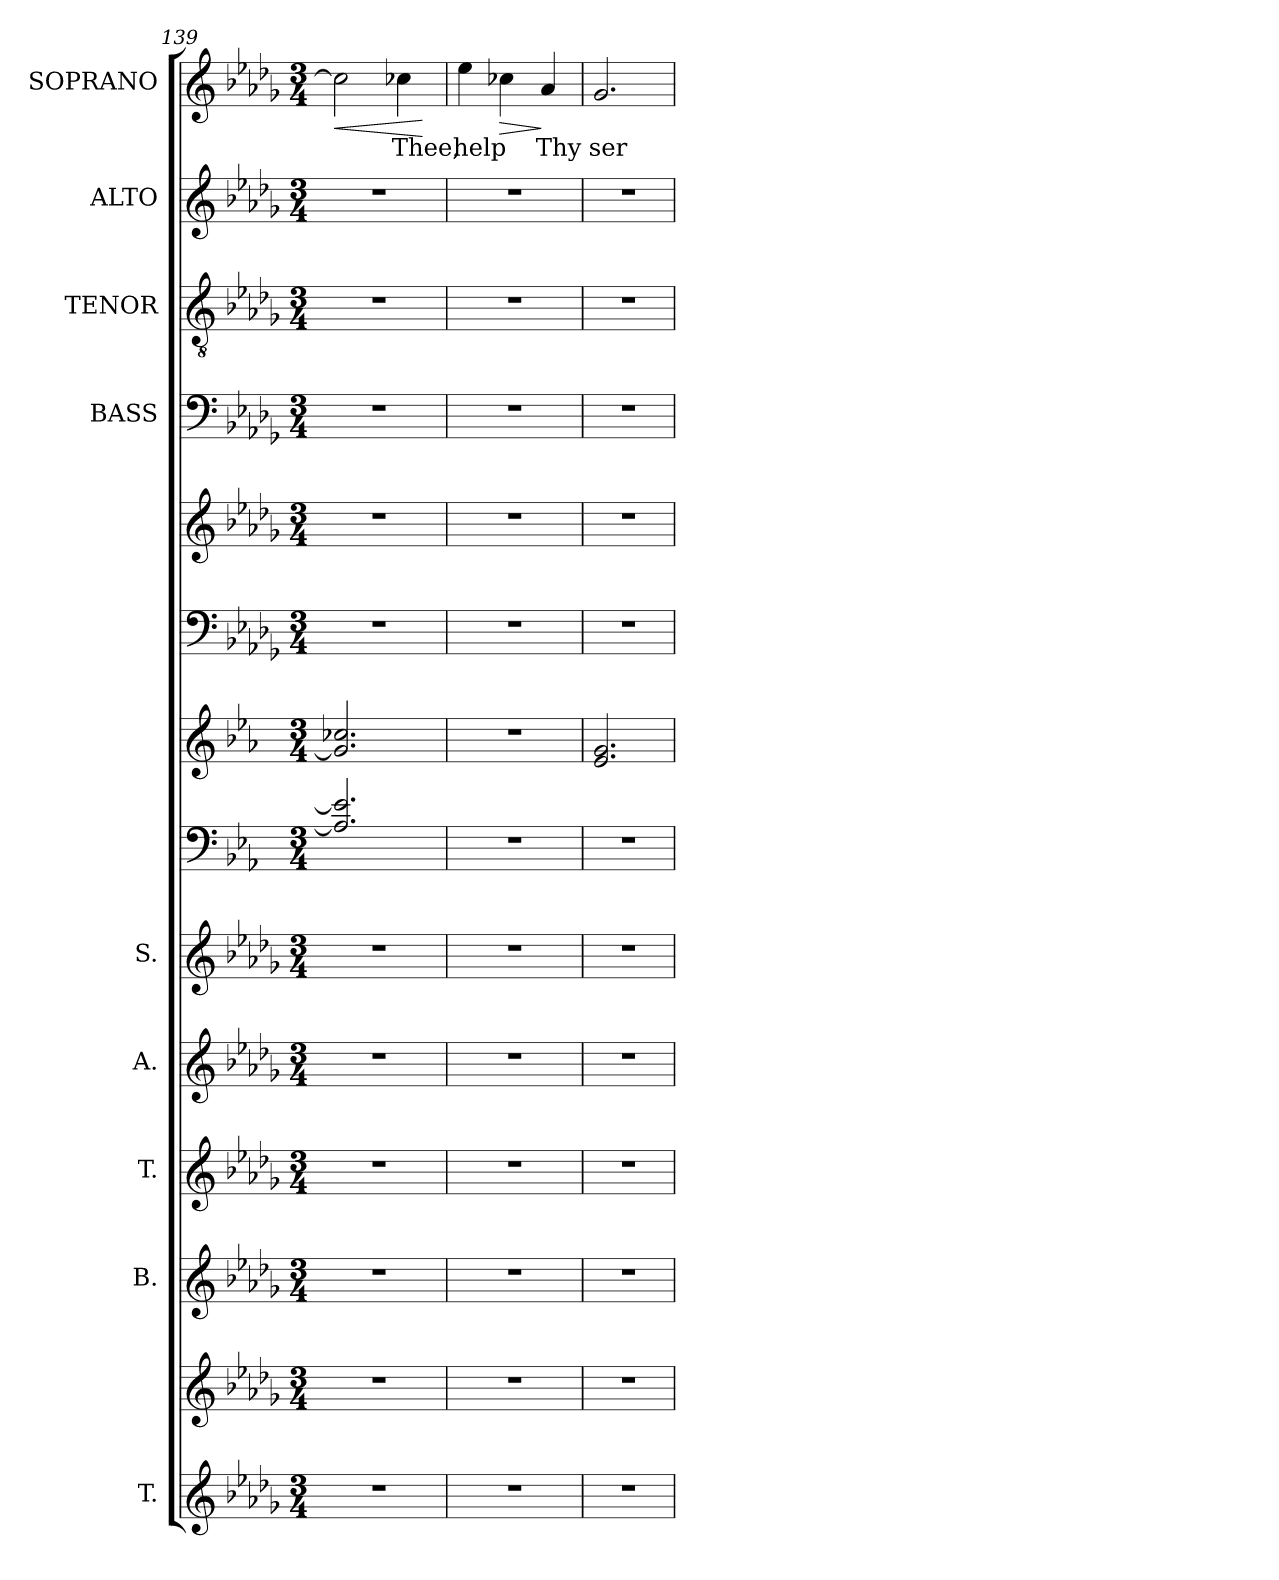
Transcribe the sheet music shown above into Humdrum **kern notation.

**kern	**kern	**kern	**kern	**kern	**kern	**kern	**kern	**kern	**kern	**kern	**kern	**kern	**kern	**text	**dynam
*part13	*part13	*part12	*part11	*part10	*part9	*part8	*part7	*part6	*part5	*part4	*part3	*part2	*part1	*part1	*part1
*staff14	*staff13	*staff12	*staff11	*staff10	*staff9	*staff8	*staff7	*staff6	*staff5	*staff4	*staff3	*staff2	*staff1	*staff1	*staff1
*I"T.	*	*I"B.	*I"T.	*I"A.	*I"S.	*	*	*	*	*I"BASS	*I"TENOR	*I"ALTO	*I"SOPRANO	*	*
*	*	*	*	*	*	*	*	*	*	*I'B.	*I'T.	*I'A.	*I'S.	*	*
*clefG2	*clefG2	*clefG2	*clefG2	*clefG2	*clefG2	*clefF4	*clefG2	*clefF4	*clefG2	*clefF4	*clefGv2	*clefG2	*clefG2	*	*
*k[b-e-a-d-g-]	*k[b-e-a-d-g-]	*k[b-e-a-d-g-]	*k[b-e-a-d-g-]	*k[b-e-a-d-g-]	*k[b-e-a-d-g-]	*k[b-e-a-]	*k[b-e-a-]	*k[b-e-a-d-g-]	*k[b-e-a-d-g-]	*k[b-e-a-d-g-]	*k[b-e-a-d-g-]	*k[b-e-a-d-g-]	*k[b-e-a-d-g-]	*	*
*D-:	*D-:	*D-:	*D-:	*D-:	*D-:	*E-:	*E-:	*D-:	*D-:	*D-:	*D-:	*D-:	*D-:	*	*
*M3/4	*M3/4	*M3/4	*M3/4	*M3/4	*M3/4	*M3/4	*M3/4	*M3/4	*M3/4	*M3/4	*M3/4	*M3/4	*M3/4	*	*
=139	=139	=139	=139	=139	=139	=139	=139	=139	=139	=139	=139	=139	=139	=139	=139
!	!	!	!	!	!	!	!	!	!	!	!	!	!	!	!LO:HP:b
2.r	2.r	2.r	2.r	2.r	2.r	2.A-/] 2.e-/]	2.g-/] 2.cc-/	2.r	2.r	2.r	2.r	2.r	2cc-\]	.	<
!	!	!	!	!	!	!	!	!	!	!	!	!	!	!LO:LY:b	!
.	.	.	.	.	.	.	.	.	.	.	.	.	4cc-X\	Thee,	.
.	.	.	.	.	.	.	.	.	.	.	.	.	.	.	[
=140	=140	=140	=140	=140	=140	=140	=140	=140	=140	=140	=140	=140	=140	=140	=140
!	!	!	!	!	!	!	!	!	!	!	!	!	!	!LO:LY:b	!
2.r	2.r	2.r	2.r	2.r	2.r	2.r	2.r	2.r	2.r	2.r	2.r	2.r	4ee-\	help	.
!	!	!	!	!	!	!	!	!	!	!	!	!	!	!	!LO:HP:b
.	.	.	.	.	.	.	.	.	.	.	.	.	4cc-X\	.	>
!	!	!	!	!	!	!	!	!	!	!	!	!	!	!LO:LY:b	!
.	.	.	.	.	.	.	.	.	.	.	.	.	4a-/	Thy	]
=141	=141	=141	=141	=141	=141	=141	=141	=141	=141	=141	=141	=141	=141	=141	=141
!	!	!	!	!	!	!	!	!	!	!	!	!	!	!LO:LY:b	!
2.r	2.r	2.r	2.r	2.r	2.r	2.r	2.e-/ 2.g/	2.r	2.r	2.r	2.r	2.r	2.g-/	ser-	.
=	=	=	=	=	=	=	=	=	=	=	=	=	=	=	=
*-	*-	*-	*-	*-	*-	*-	*-	*-	*-	*-	*-	*-	*-	*-	*-
